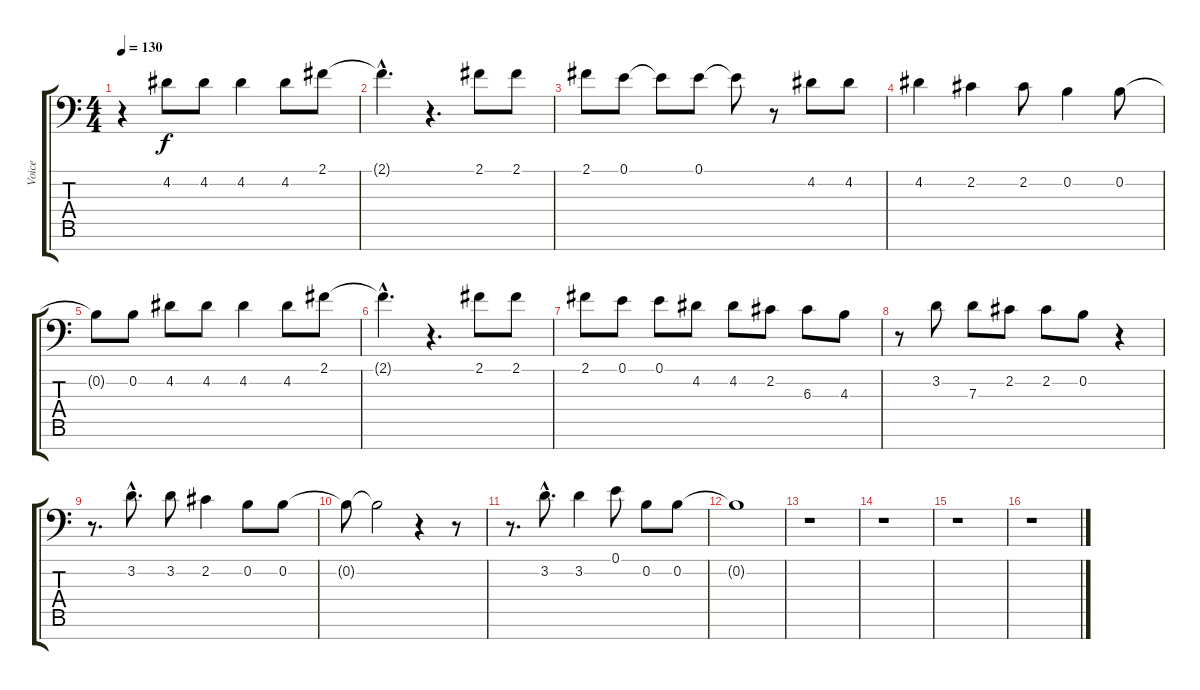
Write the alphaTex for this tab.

\track ("Voice" "Voice") {instrument lead6voice}
\staff {score tabs}
\tuning (E4 B3 G3 D3 A2 E2 C-1) {hide}
\ts (4 4)
\tempo 130
\clef f4
\ks c
r.4{dy f} 4.2.8 4.2.8 4.2.4 4.2.8 2.1.8 |
2.1{hac t}.4{d} r.4{d} 2.1.8 2.1.8 |
2.1.8 0.1.8 0.1{t}.8 0.1.8 0.1{t}.8 r.8 4.2.8 4.2.8 |
4.2.4 2.2.4 2.2.8 0.2.4 0.2.8 |
0.2{t}.8 0.2.8 4.2.8 4.2.8 4.2.4 4.2.8 2.1.8 |
2.1{hac t}.4{d} r.4{d} 2.1.8 2.1.8 |
2.1.8 0.1.8 0.1.8 4.2.8 4.2.8 2.2.8 6.3.8 4.3.8 |
r.8 3.2.8 7.3.8 2.2.8 2.2.8 0.2.8 r.4 |
r.8{d} 3.2{hac}.8{d} 3.2.8 2.2.4 0.2.8 0.2.8 |
0.2{t}.8 0.2{t}.2 r.4 r.8 |
r.8{d} 3.2{hac}.8{d} 3.2.4 0.1.8 0.2.8 0.2.8 |
0.2{t}.1 |
r.1 |
r.1 |
r.1 |
r.1
